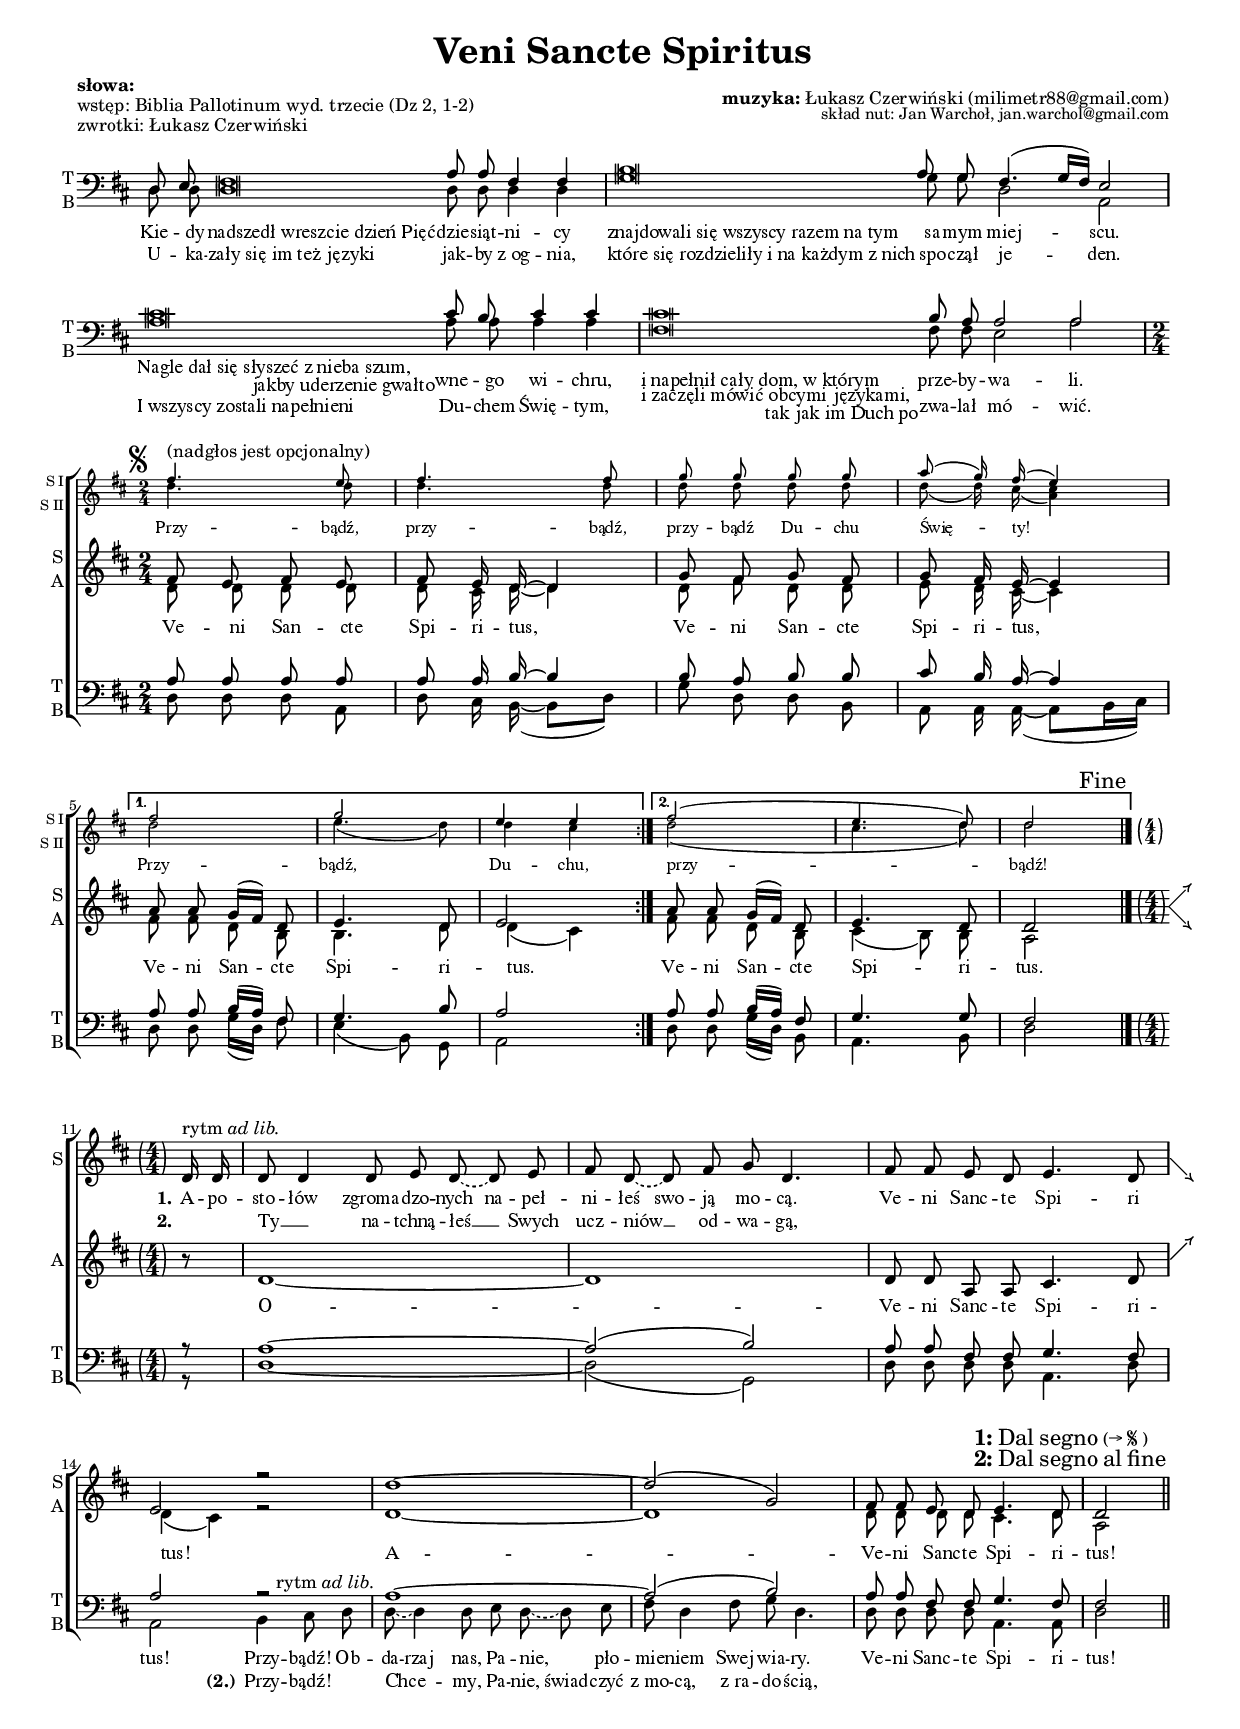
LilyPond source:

\version "2.17.6"
\include "deutsch.ly"

#(set-global-staff-size 15.6)

\paper {
  page-count = #1
  ragged-last-bottom = ##f
  %ragged-bottom = ##t
  system-system-spacing #'padding = #3.5
  %score-system-spacing #'basic-distance = #23
  top-markup-spacing #'basic-distance = #3
  markup-system-spacing #'basic-distance = #17
  print-page-number = ##f
  indent = 0 \mm
  left-margin = 13 \mm
  right-margin = 12 \mm

  oddFooterMarkup = \markup {
    \column {
      \fill-line {
	%% Copyright header field only on first page in each bookpart.
	\on-the-fly #part-first-page \fromproperty #'header:copyright
      }
      \fill-line {
	%% Tagline header field only on last page in the book.
	\fromproperty #'header:tagline
      }
    }
  }
  evenFooterMarkup = \oddFooterMarkup
}

% MISC DEFINITIONS:

%LSR %%%%%%%%%%%%%%%%%%%%%%%%%%%%%%%%%%%%%%%%%%%%%%%%%%%%%%%%%%%%%%%%
%LSR %% Store the following until
%LSR %%   %% end of include file
%LSR %% as splitStaffBarLine-1.0.ily.
%LSR %% To use it in your projects, write
%LSR %%   \include "<path-to-file/>splitStaffBarLine-1.0.ily"
%LSR %% to define the commands described below.
%LSR %%
%LSR %% Cheers,
%LSR %%   Alexander
%LSR %%%%%%%%%%%%%%%%%%%%%%%%%%%%%%%%%%%%%%%%%%%%%%%%%%%%%%%%%%%%%%%%
%LSR
%LSR %%%%%%%%%%%%%%%%%%%%%%%%%%%%%%%%%%%%%%%%%%%%%%%%%%%%%%%%%%%%%%%%
%LSR %% splitStaffBarLine
%LSR %%%%%%%%%%%%%%%%%%%%%%%%%%%%%%%%%%%%%%%%%%%%%%%%%%%%%%%%%%%%%%%%
%LSR %% Version 1.0
%LSR %% 2009, Alexander Kobel (www.a-kobel.de)
%LSR %%%%%%%%%%%%%%%%%%%%%%%%%%%%%%%%%%%%%%%%%%%%%%%%%%%%%%%%%%%%%%%%
%LSR
%LSR %%%%%%%%%%%%%%%%%%%%%%%%%%%%%%%%%%%%%%%%%%%%%%%%%%%%%%%%%%%%%%%%
%LSR %% Defines the
%LSR %%   \splitStaffBarLine
%LSR %% command, which adds arrows in north-east and south-east
%LSR %% directions at a bar line, to denote that several voices
%LSR %% sharing a staff will each continue on a staff of their own in
%LSR %% the next system.
%LSR %% Automatically inserts a break at this position, otherwise
%LSR %% the symbol does not make any sense.
%LSR %%%%%%%%%%%%%%%%%%%%%%%%%%%%%%%%%%%%%%%%%%%%%%%%%%%%%%%%%%%%%%%%
%LSR %% As a side-effect, defines the markup command
%LSR %%   \arrow-at-angle <angle> <length> <fill>
%LSR %% as a helper function, which draws an arrow of length <length>
%LSR %% at an angle of <angle> (in degrees).
%LSR %% If <fill> = #t, the arrowhead is filled.
%LSR %% Internally uses the fontsize and thickness properties, as
%LSR %% \arrow-head and \draw-line do.
%LSR %%%%%%%%%%%%%%%%%%%%%%%%%%%%%%%%%%%%%%%%%%%%%%%%%%%%%%%%%%%%%%%%
%LSR
%LSR
%LSR %% This should also work with older version, probably up
%LSR %% to <= 2.10. Please report if this is the case.

#(define-markup-command (arrow-at-angle layout props angle-deg length fill)
   (number? number? boolean?)
   (let* (
          ;; PI-OVER-180 and degrees->radians are taken from flag-styles.scm
          (PI-OVER-180 (/ (atan 1 1) 45))
          (degrees->radians (lambda (degrees) (* degrees PI-OVER-180)))
          (angle-rad (degrees->radians angle-deg))
          (target-x (* length (cos angle-rad)))
          (target-y (* length (sin angle-rad))))
     (interpret-markup layout props
                       (markup
                        #:translate (cons (/ target-x 2) (/ target-y 1.4))
                        #:rotate angle-deg
                        #:translate (cons (/ length -2) 0)
                        #:concat (#:draw-line (cons length 0)	
                                              #:arrow-head X RIGHT fill)))))

splitStaffBarLineMarkup = \markup
\with-dimensions #'(0 . 0) #'(0 . 0)
\translate #'(4.5 . 0) {
  \combine
    \arrow-at-angle #45 #(sqrt 8) ##f
    \arrow-at-angle #-45 #(sqrt 8) ##f
}

joinStaffUpMarkup = \markup \with-dimensions #'(0 . 0) #'(0 . 0) {
  \arrow-at-angle #45 #(sqrt 8) ##f
}

joinStaffDownMarkup = \markup \with-dimensions #'(0 . 0) #'(0 . 0) {
  \arrow-at-angle #-45 #(sqrt 8) ##f
}

splitStaffBarLine = {
  \once \override Staff.BarLine #'stencil =
    #(lambda (grob)
       (ly:stencil-combine-at-edge
        (ly:bar-line::print grob)
        X RIGHT
        (grob-interpret-markup grob splitStaffBarLineMarkup)
        0))
  \break
}

joinStaffUp = {
  \once \override Staff.BarLine #'stencil =
    #(lambda (grob)
       (ly:stencil-combine-at-edge
        (ly:bar-line::print grob)
        X RIGHT
        (grob-interpret-markup grob joinStaffUpMarkup)
        0))
  \break
}

joinStaffDown = {
  \once \override Staff.BarLine #'stencil =
    #(lambda (grob)
       (ly:stencil-combine-at-edge
        (ly:bar-line::print grob)
        X RIGHT
        (grob-interpret-markup grob joinStaffDownMarkup)
        0))
  \break
}


startParenthesis = {
  \once \override ParenthesesItem #'stencils = #(lambda (grob)
						  (let ((par-list (parentheses-item::calc-parenthesis-stencils grob))
							(right-par (grob-interpret-markup grob (markup #:null))))
						    (list (car par-list)right-par )))
}

endParenthesis = {
  \once \override ParenthesesItem #'stencils = #(lambda (grob)
						  (let ((par-list (parentheses-item::calc-parenthesis-stencils grob))
							(left-par (grob-interpret-markup grob (markup #:null))))
						    (list left-par (cadr par-list))))
}

% customInstrument = { \set Voice.midiInstrument = "Flute" }
customInstrument = { \set Voice.midiInstrument = "Choir Aahs" }

customInstrumentS = \customInstrument
customInstrumentA = \customInstrument
customInstrumentT = \customInstrument
customInstrumentB = \customInstrument

instrumentNameTB = {
  \set Staff.instrumentName = \markup \column \right-align { T B }
  \set Staff.shortInstrumentName = \markup \column \right-align { T B }
}
instrumentNameSA = {
  \set Staff.instrumentName = \markup \column \right-align { S A }
  \set Staff.shortInstrumentName = \markup \column \right-align { S A }
}
instrumentNameTop = {
  \set Staff.instrumentName = \markup \column \right-align { "S I" "S II" }
  \set Staff.shortInstrumentName = \markup \column \right-align { "S I" "S II" }
}

% CONTENT BEGINGS HERE:

\header	{
  title = \markup \column {
    \larger \larger "Veni Sancte Spiritus"
  }
  subtitle = ""
  composer = \markup \override #'(baseline-skip . 1.1)
  \right-column {
    " "
    \line { \bold "muzyka:" Łukasz Czerwiński (milimetr88@gmail.com) }
    \small "skład nut: Jan Warchoł, jan.warchol@gmail.com"
  }
  poet = \markup \override #'(baseline-skip . 2.5) \column {
    \bold "słowa:"
    "wstęp: Biblia Pallotinum wyd. trzecie (Dz 2, 1-2)"
    "zwrotki: Łukasz Czerwiński"
  }

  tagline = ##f
}

commonprops = {
  \key d \major
  \tempo 4=75
  \autoBeamOff
  \set Score.tempoHideNote = ##t
  \override Staff.KeySignature #'Y-extent = #'(5 . -10)
  \override NoteHead #'style = #'altdefault
  \numericTimeSignature
  \override Staff.InstrumentName #'self-alignment-X = #right
  \once \override Staff.TimeSignature #'stencil = ##f
}

% MELODY PIECES ==========================

% intro:

tenorIntro = \relative f {
  \override ParenthesesItem #'font-size = #0
  \cadenzaOn
  d8 e8 fis\breve*1/2 a8 a8 fis4 fis4 \bar"|"
  h\breve*1/2 a8 g8
  %\shape #'((0 . 0.2)(0 . 0.7)(0 . 0.7)(0 . 0.5)) Slur
  fis4. ( g16 [fis])  e2 \bar"|"
  cis'\breve*1/2 cis8 h cis4 cis4 \bar"|"
  cis\breve*1/2 h8 a8 a2 a2 \bar"|"
  \cadenzaOff
}

bassIntro = \relative f {
  \override ParenthesesItem #'font-size = #0
  \cadenzaOn
  d8 d8 d\breve*1/2 d8 d8 d4 d4 \bar"|"
  g\breve*1/2 g8 g8 d2 a2 \bar "|"
  a'\breve*1/2 a8 a8 a4 a4  \bar "|"
  fis\breve*1/2fis8 fis8 e2 a2 \bar"|"
  \cadenzaOff
}

% refrain:

topIRefrain = \relative f'' {
  \repeat volta 2 {
    <>^\markup \normalsize "(nadgłos jest opcjonalny)"
    fis4. e8 | fis4. fis8 |
    g8 g g g | a8( g16) fis( e4) |
  }
  \alternative {
    { \break fis2 | g | e4 e4 }
    { 
      \shape #'((0.2 . -1)(0 . -0.9)(0 . -0.9)(-0.2 . -1)) Slur
      fis2( | e4. d8) | d2 }
  }
}

topIIRefrain = \relative f'' {
  \repeat volta 2 {
    d4. d8 | d4. d8 |
    d8 d d d | d8( d16) cis( <a cis>4) |
  }
  \alternative {
    { d2 | e4.( d8) | d4 cis4 }
    {
      \shape #'((0 . 1)(0 . 0.7)(0 . 0.7)(0 . 1)) Slur
      d2( | cis4. d8) | d2 }
  }
}

sopranoRefrain = \relative f' {
  \mark \markup \large \musicglyph #"scripts.segno"
  \time 2/4
  \repeat volta 2 {
    fis8 e8 fis8 e8 | fis8 e16 d16 ~ d4 |
    g8 fis g fis    | g8 fis16 e16 ~ e4 |
  }
  \alternative {
    { a8 a g16 ([fis]) d8 | e4. d8 | e2 }
    { a8 a g16 ([fis]) d8 | e4. d8 | d2 }
  }
  \override Score.RehearsalMark #'break-visibility = #'#(#t #f #f)
  \override Score.RehearsalMark #'self-alignment-X = #RIGHT
  \mark "Fine"
  \bar "|."
}

altoRefrain = \relative f' {
  \repeat volta 2 {
    d8 d d d     | d8 cis16 d16 ~ d4 |
    d8 fis d d     | e8 d16 cis16 ~ cis4 |
  }
  \alternative {
    { fis8 fis d8 h8 | h4. d8 | d4 (cis4) }
    { fis8 fis d8 h8 | cis4 (h8) h8 | a2 }
  }
}

tenorRefrain = \relative c' {
  \repeat volta 2 {
    a8 a a a     | a8 a16 h16 ~ h4 |
    h8 a h h     | cis8 h16 a16 ~ a4 |
  }
  \alternative {
    { a8 a
      \once \override Beam #'positions = #'(4.8 . 4.4)
      \shape #'((0 . -0.2)(0 . -0.6)(0 . -0.6)(0 . -0.2)) Slur
      h16 ([a16]) fis8 | g4. h8 | a2 }
    { a8 a
      \once \override Beam #'positions = #'(4.8 . 4.4)
      \shape #'((0 . -0.2)(0 . -0.6)(0 . -0.6)(0 . -0.2)) Slur
      h16 ([a16]) fis8 | g4. g8 | fis2 }
  }
}

bassRefrain = \relative f {
  \repeat volta 2 {
    d8 d d a     | d8 cis16 h16 ( ~h8 [d8)] |
  % g8 d g, d'  | <a' a,>8. <d, a>16 a8 [(b16 cis16)] |
    g8 d d h  | a8 a16 a16 ( ~ a8 [h16 cis16)] |
  }
  \alternative {
    { d8 d g16 ([d16]) fis8 | e4 (h8) g8 | a2 }
    { d8 d g16 ([d16]) h8 | a4. h8 | d2 }
  }
}

% verse:

sopranoVerseI = \relative f' {
  \override Score.TimeSignature #'stencil =
  #(lambda (grob)
	  (parenthesize-stencil 
	    (ly:time-signature::print grob) 0.1 0.4 0.4 0.3 ))
  \time 4/4
  \cadenzaOn
  \tieDashed \set melismaBusyProperties = ##f
  d16 ^\markup {"rytm" \italic "ad lib."} d16 \bar "|"
  \cadenzaOff
  d8 d4 d8 e8 d8~ d e |
  fis d~ d fis g d4. |
  fis8 fis e d e4. d8 |
  \joinStaffDown
  \tieSolid \unset melismaBusyProperties
  \break
}

sopranoVerseII = \relative f' {
  \tieSolid \unset melismaBusyProperties
  e2 r2
  \once \override DynamicText #'stencil = ##f d'1 \pp ~ d2 (g,2)
  \once \override DynamicText #'stencil = ##f fis8 \mf fis e d e4. d8 | d2
  \mark \markup \column {
    \line {
      \bold 1: Dal segno \scale #'(0.8 . 0.8) {
	(→ \raise #1 \tiny \musicglyph #"scripts.segno" ) 
      }
    }
    \line {
      \bold 2: Dal segno al fine
    }
  }
  \bar "||"
}

altoVerse = \relative f' {
  \set Staff.instrumentName = "A"
  \set Staff.shortInstrumentName = "A"
  \oneVoice
  r8 d1 ~ d1
  d8 d a a cis4. d8
  \voiceTwo
  \instrumentNameSA
  \joinStaffUp
  d4( cis4) r2
  d1 ~ d1
  d8 d d d cis4. d8 a2
}

tenorVerse = \relative c' {
  r8 a1 ~ a2 (h2)
  a8 a fis fis g4. fis8 a2 r2
  a1 ~ a2 (h2)
  a8 a fis fis g4. fis8 fis2
}

bassVerse = \relative f {
  r8 d1 ~ d2 (g,2)
  \override TextScript #'X-offset = #-3.5
  d'8 d d d a4. d8 a2 h4 cis8
  ^\markup {"rytm" \italic "ad lib."}
  \once \override DynamicText #'stencil = ##f d8 \f
  \tieDashed \set melismaBusyProperties = ##f
  d8~ d4 d8 e8 d8~ d8 e8 |
  fis8 d4 fis8 g d4. |
  \once \override DynamicText #'stencil = ##f d8 \mf d d d a4. a8 d2
}

% LYRICS ====================================

veniExclaim = \lyricmode {
  Ve -- ni Sanc -- te Spi -- ri -- tus!
}

introText =  \lyricmode {
  "Kie" -- dy
  \once \override LyricText #'X-offset = #-1.5
  "nadszedł wreszcie dzień Pięć" -- dzie -- siąt -- ni -- cy
  \once \override LyricText #'X-offset = #-1.5
  "znajdowali się wszyscy razem na tym" sa -- mym miej -- scu.
  \once \override LyricText #'X-offset = #-1.5
  \markup \raise #1.6 \override #'(baseline-skip . 0.4) \column {
    \line { "Nagle dał się słyszeć z nieba szum," }
    \line { "                       jakby uderzenie gwałto" }
  }
  -- wne -- go wi -- chru,
  \once \override LyricText #'X-offset = #-1.5
  "i napełnił cały dom, w którym" prze -- by -- wa -- li.
}

introTextII =  \lyricmode {
  U -- ka --
  \once \override LyricText #'X-offset = #-1.5
  "zały się im też języki" jak -- by z_og -- nia,
  \once \override LyricText #'X-offset = #-1.5
  "które się rozdzieliły i na każdym z nich" spo -- czął je -- den.
  \once \override LyricText #'X-offset = #-1.5
  "I wszyscy zostali napełnieni"
  \markup \bold Du --
  \markup \bold chem
  \markup \bold Świę --
  \markup \bold tym,
  \once \override LyricText #'X-offset = #-1.5
  \markup \raise #1.3 \override #'(baseline-skip . 0.4) \column {
    \line { "i zaczęli mówić obcymi językami," }
    \line { "                         tak jak im Duch po" }
  }
  -- zwa -- lał mó -- wić.
}

refrainText = \lyricmode {
  Ve -- ni San -- cte Spi -- ri -- tus,
  Ve -- ni San -- cte Spi -- ri -- tus,
  Ve -- ni San -- cte Spi -- ri -- tus.
  Ve -- ni San -- cte Spi -- ri -- tus.
}

refrainTopText = \lyricmode {
  Przy -- bądź, przy -- bądź, przy -- bądź
  Du -- chu Świę -- ty!
  Przy -- bądź, Du -- chu, przy -- bądź!
}

verseSopranoText = \lyricmode {
  \set stanza = "1."
  A -- po -- sto -- łów zgroma -- dzo -- nych na -- peł -- ni -- łeś swo -- ją mo -- cą.
  \veniExclaim
  A --
  \veniExclaim
}

verseIISoprano = \lyricmode {
  \set stanza = "2." _ _ Ty __ _ na -- tchną -- łeś __ _
  Swych ucz -- niów __ _ od -- wa -- gą,
}

verseAltoText = \lyricmode {
  O --
  \veniExclaim
  A --
  \veniExclaim
}

verseTenorText = \lyricmode { \verseAltoText }

verseBassText = \lyricmode {
  tus!
  Przy -- bądź! Ob -- da -- rzaj nas, Pa -- nie, _
  pło -- mie -- niem Swej wia -- ry.
  \veniExclaim
}

verseIIBass = \lyricmode {
  \set stanza = "(2.)"
  Przy -- bądź! \skip 4
  Chce -- _ my, Pa -- nie, świad -- czyć z_mo -- cą,
  z_ra -- do -- ścią,
}

\score {
  \new ChoirStaff <<
    \new Staff = top \with {
      fontSize = #-2
      \override StaffSymbol.staff-space = #(magstep -2)
      \override StaffSymbol.thickness = #(magstep -1)
    }{
      \clef treble
      \instrumentNameTop
      <<
	\new Voice = topI {
	  \voiceOne
	  \commonprops
	  \customInstrumentS
	  \new Devnull {
	    \tenorIntro
	  }
	  \break
	  \topIRefrain
	}
	\new Voice = topII {
	  \voiceTwo
	  \commonprops
	  \customInstrumentS
	  \new Devnull {
	    \tenorIntro
	  }
	  \break
	  \topIIRefrain
	}
      >>
    }
    \new Lyrics = toplyrics \with {
      \override LyricText #'font-size = #0
    } \lyricsto topI 
    { \refrainTopText }
    
    \new Staff = sopranosolo {
      \clef treble
      \set Staff.instrumentName = "S"
      \set Staff.shortInstrumentName = "S"
      
      \new Voice = soprano {
	\commonprops
	\customInstrumentS
	\new Devnull {
	  \tenorIntro
	}
	\break
	\new Devnull {
	  \sopranoRefrain
	}
	\break
	\sopranoVerseI
      }
    }
    \new Lyrics = soplyrics \lyricsto soprano 
    { \verseSopranoText }
    \new Lyrics = soplyricsII \lyricsto soprano
    { \verseIISoprano }

    \new Staff = women {
      \clef treble
      \instrumentNameSA
      <<
	\new Voice = soprano {
	  \voiceOne
	  \commonprops
	  \customInstrumentS
	  \new Devnull {
	    \tenorIntro
	  }
	  \break
	  \sopranoRefrain
	  \splitStaffBarLine
	  \new Devnull {
	    \sopranoVerseI
	  }
	  \sopranoVerseII
	}
	\new Voice = alto {
	  \voiceTwo
	  \commonprops
	  \new Devnull {
	    \tenorIntro
	  }
	  \customInstrumentA
	  \altoRefrain
	  \altoVerse
	}
      >>
    }
    \new Lyrics = altolyrics \lyricsto alto 
    { \refrainText \verseAltoText }

    \new Staff = men {
      \clef bass
      \instrumentNameTB
      <<
	\new Voice = tenor {
	  \voiceOne
	  \commonprops
	  \customInstrumentT
	  \tenorIntro
	  \tenorRefrain
	  \tenorVerse
	}
	\new Voice = bass {
	  \voiceTwo
	  \commonprops
	  \customInstrumentB
	  \bassIntro
	  \bassRefrain
	  \bassVerse
	}
      >>
    }
    \new Lyrics = basslyrics \lyricsto bass
    { 
      \introText
      \repeat unfold 35 { \skip 4 }
      \verseBassText
    }
    \new Lyrics = basslyricsII \lyricsto bass
    { 
      \introTextII
      \repeat unfold 36 { \skip 4 }
      \verseIIBass
    }
  >>
  \layout {
    \context {
      \Staff
      \RemoveEmptyStaves
      \override VerticalAxisGroup #'remove-first = ##t
    }
    
    \context {
      \Lyrics 
      \override LyricText #'font-name = "Free Serif"
      %   \override LyricText #'stencil =
      %  #(lambda (grob)
      %    (ly:stencil-scale (lyric-text::print grob) 0.99 1))
    }
  }
  \midi {
    \context {
      \Staff \remove "Staff_performer"
    }
    \context {
      \Voice \consists "Staff_performer"
    }
  }
}
